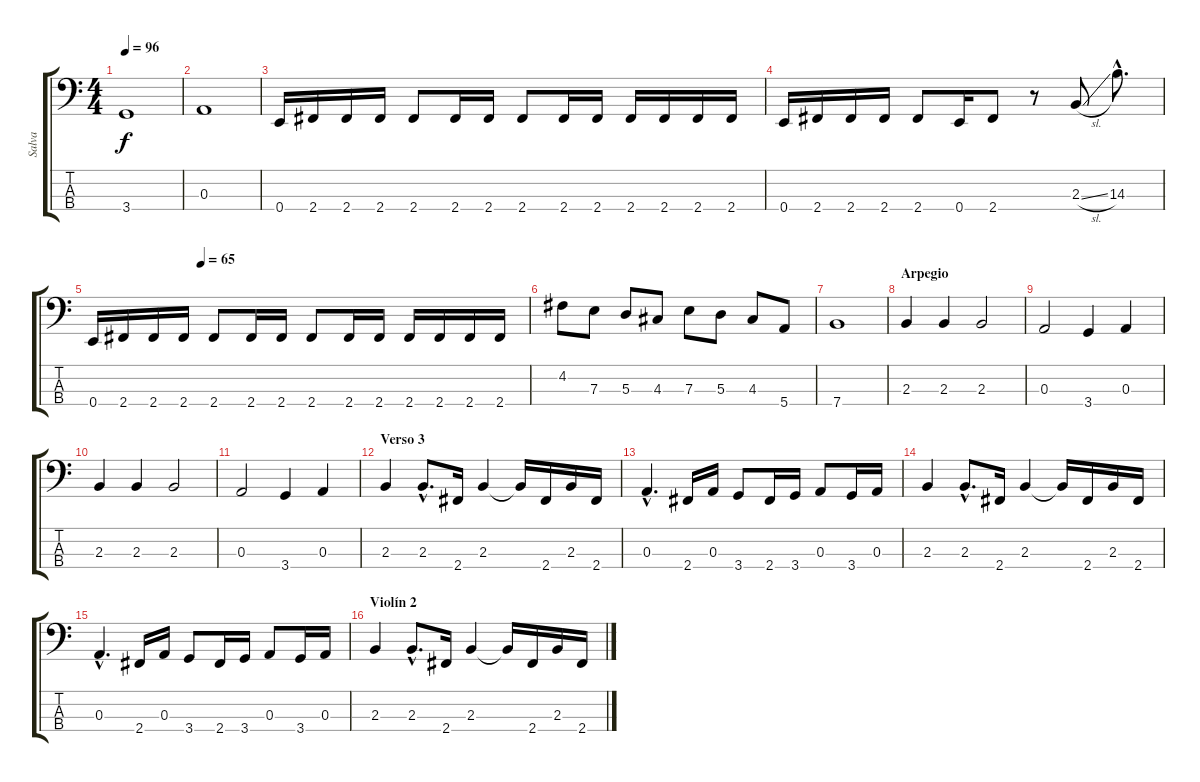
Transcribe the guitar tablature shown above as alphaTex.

\track ("Salva" "Salva") {instrument electricbassfinger}
\staff {score tabs}
\tuning (G2 D2 A1 E1) {hide}
\ts (4 4)
\tempo 96
\clef f4
\ks c
3.4.1{dy f} |
0.3.1 |
0.4.16 2.4.16 2.4.16 2.4.16 2.4.8 2.4.16 2.4.16 2.4.8 2.4.16 2.4.16 2.4.16 2.4.16 2.4.16 2.4.16 |
0.4.16 2.4.16 2.4.16 2.4.16 2.4.8 0.4.16 2.4.8 r.8 2.3{sl}.8 14.3{hac}.8{d} |
\tempo (65 0.25)
0.4.16 2.4.16 2.4.16 2.4.16 2.4.8 2.4.16 2.4.16 2.4.8 2.4.16 2.4.16 2.4.16 2.4.16 2.4.16 2.4.16 |
4.2.8 7.3.8 5.3.8 4.3.8 7.3.8 5.3.8 4.3.8 5.4.8 |
7.4.1 |
\section ("" "Arpegio")
2.3.4{volume 14} 2.3.4 2.3.2 |
0.3.2 3.4.4 0.3.4 |
2.3.4 2.3.4 2.3.2 |
0.3.2 3.4.4 0.3.4 |
\section ("" "Verso 3")
2.3.4 2.3{hac}.8{d} 2.4.16 2.3.4 2.3{t}.16 2.4.16 2.3.16 2.4.16 |
0.3{hac}.4{d} 2.4.16 0.3.16 3.4.8 2.4.16 3.4.16 0.3.8 3.4.16 0.3.16 |
2.3.4 2.3{hac}.8{d} 2.4.16 2.3.4 2.3{t}.16 2.4.16 2.3.16 2.4.16 |
0.3{hac}.4{d} 2.4.16 0.3.16 3.4.8 2.4.16 3.4.16 0.3.8 3.4.16 0.3.16 |
\section ("" "Violín 2")
2.3.4 2.3{hac}.8{d} 2.4.16 2.3.4 2.3{t}.16 2.4.16 2.3.16 2.4.16
